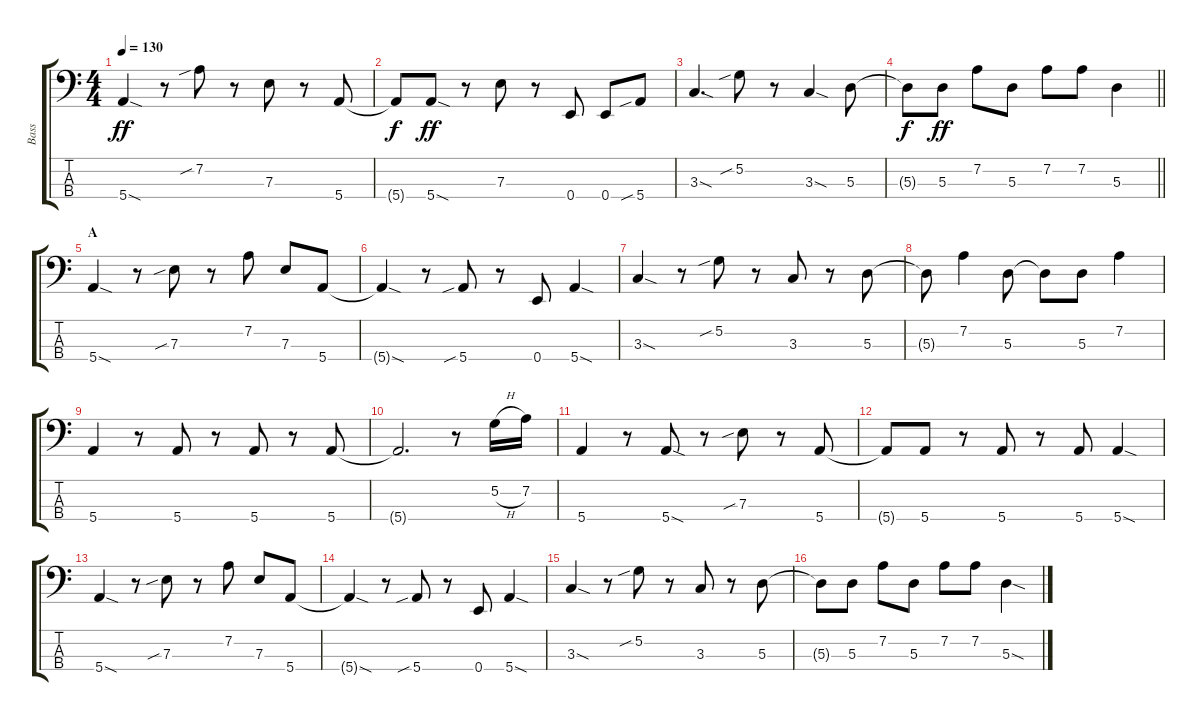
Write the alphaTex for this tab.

\track ("Bass" "Bass") {instrument electricbasspick}
\staff {score tabs}
\tuning (G2 D2 A1 E1) {hide}
\ts (4 4)
\tempo 130
\clef f4
\ks c
5.4{sod}.4{dy ff} r.8 7.2{sib}.8 r.8 7.3.8 r.8 5.4.8 |
5.4{t}.8{dy f} 5.4{sod}.8{dy ff} r.8 7.3.8 r.8 0.4.8 0.4.8 5.4{sib}.8 |
3.3{sod}.4{d} 5.2{sib}.8 r.8 3.3{sod}.4 5.3.8 |
\barLineRight lightlight
5.3{t}.8{dy f} 5.3.8{dy ff} 7.2.8 5.3.8 7.2.8 7.2.8 5.3.4 |
\section ("" "A")
5.4{sod}.4 r.8 7.3{sib}.8 r.8 7.2.8 7.3.8 5.4.8 |
5.4{sod t}.4 r.8 5.4{sib}.8 r.8 0.4.8 5.4{sod}.4 |
3.3{sod}.4 r.8 5.2{sib}.8 r.8 3.3.8 r.8 5.3.8 |
5.3{t}.8 7.2.4 5.3.8 5.3{t}.8 5.3.8 7.2.4 |
5.4.4 r.8 5.4.8 r.8 5.4.8 r.8 5.4.8 |
5.4{t}.2{d} r.8 5.2{h}.16 7.2.16 |
5.4.4 r.8 5.4{sod}.8 r.8 7.3{sib}.8 r.8 5.4.8 |
5.4{t}.8 5.4.8 r.8 5.4.8 r.8 5.4.8 5.4{sod}.4 |
5.4{sod}.4 r.8 7.3{sib}.8 r.8 7.2.8 7.3.8 5.4.8 |
5.4{sod t}.4 r.8 5.4{sib}.8 r.8 0.4.8 5.4{sod}.4 |
3.3{sod}.4 r.8 5.2{sib}.8 r.8 3.3.8 r.8 5.3.8 |
5.3{t}.8 5.3.8 7.2.8 5.3.8 7.2.8 7.2.8 5.3{sod}.4
